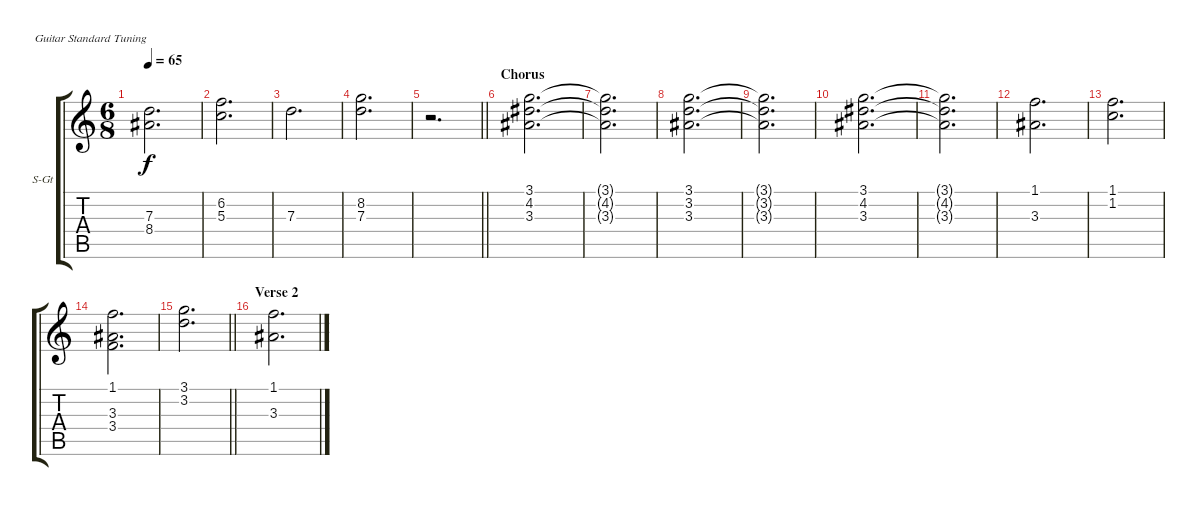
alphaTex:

\bracketExtendMode groupsimilarinstruments
\firstSystemTrackNameOrientation horizontal
\otherSystemsTrackNameOrientation horizontal
\track ("Keys (left hand)" "S-Gt") {instrument stringensemble1}
\staff {score tabs}
\tuning (E4 B3 G3 D3 A2 E2)
\displaytranspose 12
\ts (6 8)
\tempo 65
\clef g2
\ks c
(7.3 8.4).2{d dy f} |
(6.2 5.3).2{d} |
7.3.2{d} |
(8.2 7.3).2{d} |
\barLineRight lightlight
r.2{d} |
\section ("" "Chorus")
(3.1 4.2 3.3).2{d} |
(3.1{t} 4.2{t} 3.3{t}).2{d} |
(3.1 3.2 3.3).2{d} |
(3.1{t} 3.2{t} 3.3{t}).2{d} |
(3.1 4.2 3.3).2{d} |
(3.1{t} 4.2{t} 3.3{t}).2{d} |
(1.1 3.3).2{d} |
(1.1 1.2).2{d} |
(1.1 3.3 3.4).2{d} |
\barLineRight lightlight
(3.1 3.2).2{d} |
\section ("" "Verse 2")
(1.1 3.3).2{d}
